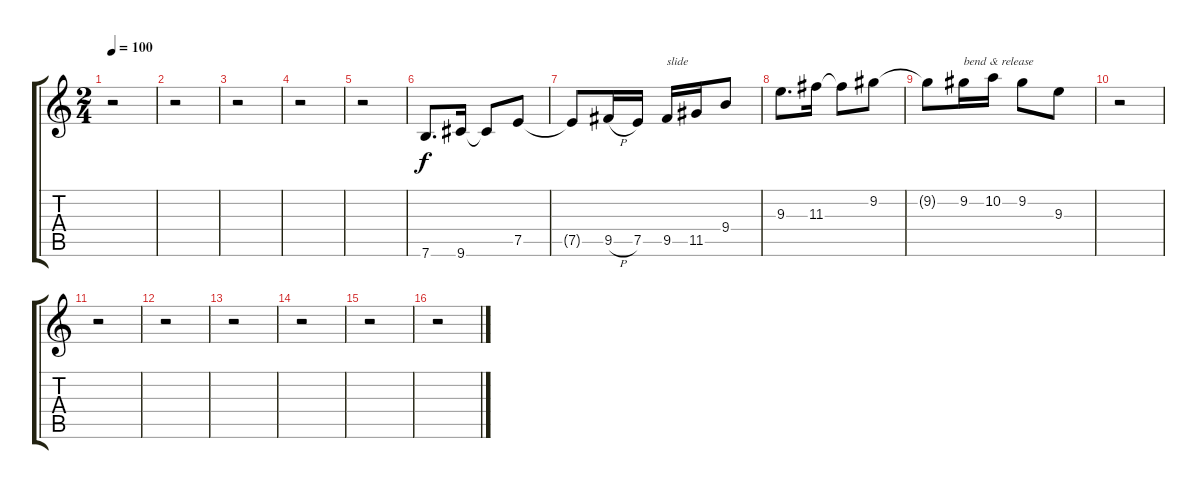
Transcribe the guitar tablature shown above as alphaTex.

\track "" {instrument electricguitarjazz}
\staff {score tabs}
\tuning (E4 B3 G3 D3 A2 E2) {hide}
\ts (2 4)
\tempo 100
\clef g2
\ks c
r.2{dy f} |
r.2 |
r.2 |
r.2 |
r.2 |
7.6.8{d} 9.6.16 9.6{t}.8 7.5.8 |
7.5{t}.8 9.5{h}.16 7.5.16 9.5.16{txt "slide"} 11.5.16 9.4.8 |
9.3.8{d} 11.3.16 11.3{t}.8 9.2.8 |
9.2{t}.8 9.2.16{txt "bend & release"} 10.2.16 9.2.8 9.3.8 |
r.2 |
r.2 |
r.2 |
r.2 |
r.2 |
r.2 |
r.2
